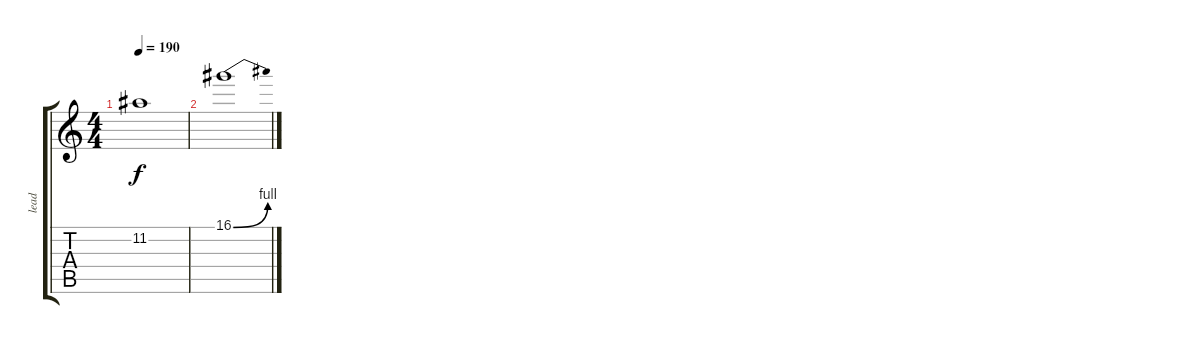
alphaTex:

\track ("lead" "lead") {instrument distortionguitar}
\staff {score tabs}
\tuning (E4 B3 G3 D3 A2 E2) {hide}
\ts (4 4)
\tempo 190
\clef g2
\ks c
11.2{t}.1{dy f} |
16.1{be (bend 0 0 60 4)}.1
